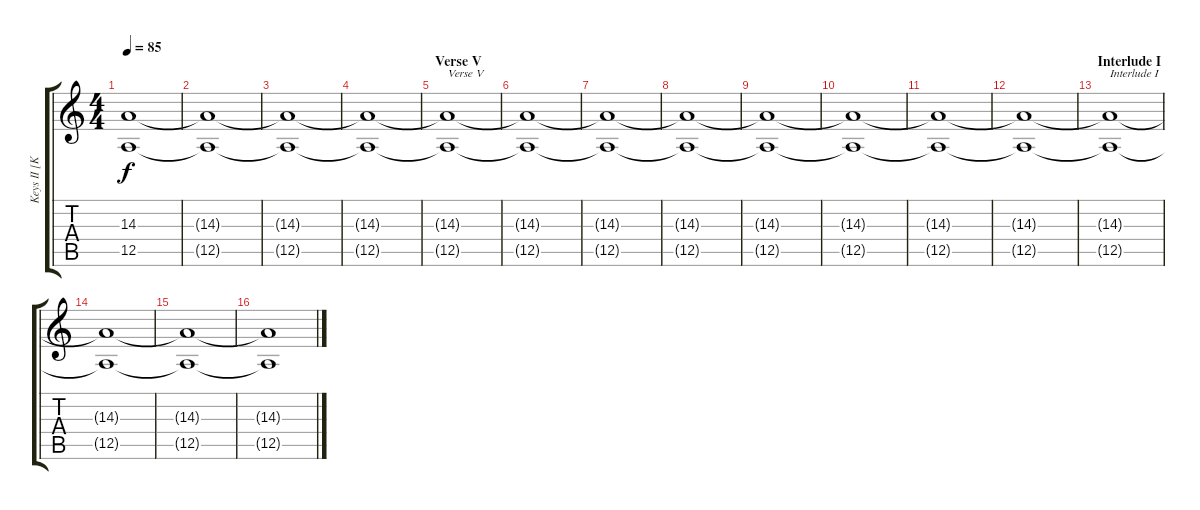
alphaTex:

\track ("Keys II [Kirkesola]" "Keys II [K") {instrument stringensemble1}
\staff {score tabs}
\tuning (E4 B3 G3 D3 A2 D2) {hide}
\ts (4 4)
\tempo 85
\clef g2
\ks c
(14.3{t} 12.5{t}).1{dy f} |
(14.3{t} 12.5{t}).1 |
(14.3{t} 12.5{t}).1 |
(14.3{t} 12.5{t}).1 |
\section ("" "Verse V")
(14.3{t} 12.5{t}).1{txt "Verse V"} |
(14.3{t} 12.5{t}).1 |
(14.3{t} 12.5{t}).1 |
(14.3{t} 12.5{t}).1 |
(14.3{t} 12.5{t}).1 |
(14.3{t} 12.5{t}).1 |
(14.3{t} 12.5{t}).1 |
(14.3{t} 12.5{t}).1 |
\section ("" "Interlude I")
(14.3{t} 12.5{t}).1{txt "Interlude I"} |
(14.3{t} 12.5{t}).1 |
(14.3{t} 12.5{t}).1 |
(14.3{t} 12.5{t}).1
